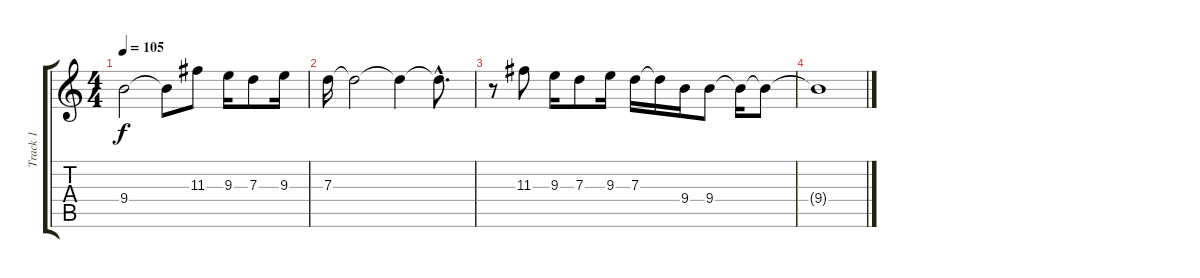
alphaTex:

\track ("Track 1" "Track 1") {instrument acousticguitarsteel}
\staff {score tabs}
\tuning (E4 B3 G3 D3 A2 E2) {hide}
\ts (4 4)
\tempo 105
\clef g2
\ks c
9.4{t}.2{dy f} 9.4{t}.8 11.3.8 9.3.16 7.3.8 9.3.16 |
7.3.16 7.3{t}.2 7.3{t}.4 7.3{hac t}.8{d} |
r.8 11.3.8 9.3.16 7.3.8 9.3.16 7.3.16 7.3{t}.16 9.4.16 9.4.8 9.4{t}.16 9.4{t}.8 |
9.4{t}.1
